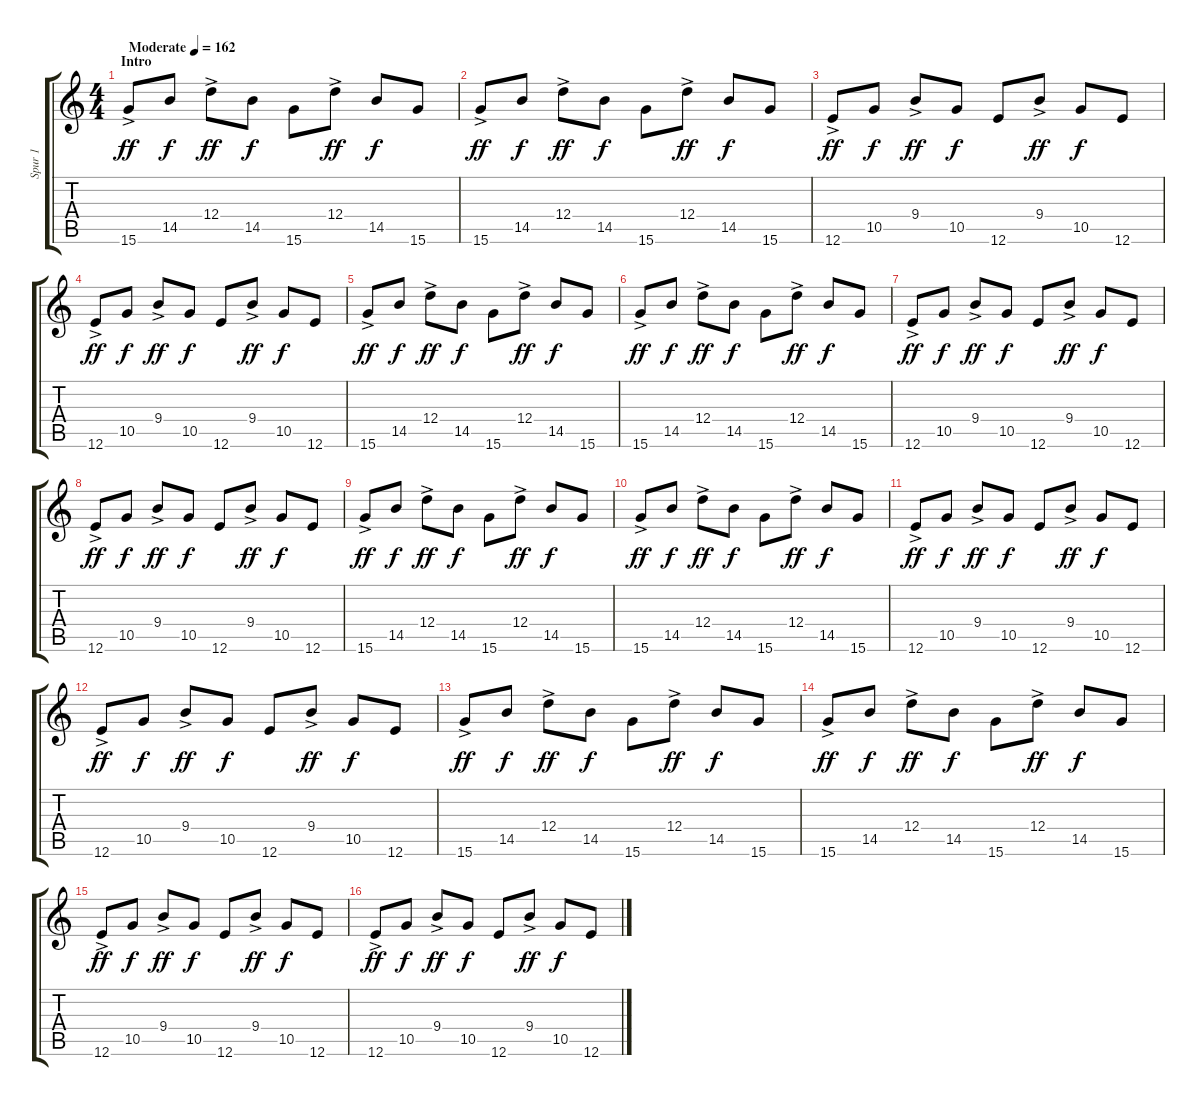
\track ("Spur 1" "Spur 1") {instrument acousticguitarsteel}
\staff {score tabs}
\tuning (E4 B3 G3 D3 A2 E2) {hide}
\ts (4 4)
\section ("" "Intro")
\tempo (162 "Moderate")
\clef g2
\ks c
15.6{ac}.8{dy ff instrument acousticguitarsteel} 14.5.8{dy f} 12.4{ac}.8{dy ff} 14.5.8{dy f} 15.6.8 12.4{ac}.8{dy ff} 14.5.8{dy f} 15.6.8 |
15.6{ac}.8{dy ff} 14.5.8{dy f} 12.4{ac}.8{dy ff} 14.5.8{dy f} 15.6.8 12.4{ac}.8{dy ff} 14.5.8{dy f} 15.6.8 |
12.6{ac}.8{dy ff} 10.5.8{dy f} 9.4{ac}.8{dy ff} 10.5.8{dy f} 12.6.8 9.4{ac}.8{dy ff} 10.5.8{dy f} 12.6.8 |
12.6{ac}.8{dy ff} 10.5.8{dy f} 9.4{ac}.8{dy ff} 10.5.8{dy f} 12.6.8 9.4{ac}.8{dy ff} 10.5.8{dy f} 12.6.8 |
15.6{ac}.8{dy ff} 14.5.8{dy f} 12.4{ac}.8{dy ff} 14.5.8{dy f} 15.6.8 12.4{ac}.8{dy ff} 14.5.8{dy f} 15.6.8 |
15.6{ac}.8{dy ff} 14.5.8{dy f} 12.4{ac}.8{dy ff} 14.5.8{dy f} 15.6.8 12.4{ac}.8{dy ff} 14.5.8{dy f} 15.6.8 |
12.6{ac}.8{dy ff} 10.5.8{dy f} 9.4{ac}.8{dy ff} 10.5.8{dy f} 12.6.8 9.4{ac}.8{dy ff} 10.5.8{dy f} 12.6.8 |
12.6{ac}.8{dy ff} 10.5.8{dy f} 9.4{ac}.8{dy ff} 10.5.8{dy f} 12.6.8 9.4{ac}.8{dy ff} 10.5.8{dy f} 12.6.8 |
15.6{ac}.8{dy ff} 14.5.8{dy f} 12.4{ac}.8{dy ff} 14.5.8{dy f} 15.6.8 12.4{ac}.8{dy ff} 14.5.8{dy f} 15.6.8 |
15.6{ac}.8{dy ff} 14.5.8{dy f} 12.4{ac}.8{dy ff} 14.5.8{dy f} 15.6.8 12.4{ac}.8{dy ff} 14.5.8{dy f} 15.6.8 |
12.6{ac}.8{dy ff} 10.5.8{dy f} 9.4{ac}.8{dy ff} 10.5.8{dy f} 12.6.8 9.4{ac}.8{dy ff} 10.5.8{dy f} 12.6.8 |
12.6{ac}.8{dy ff} 10.5.8{dy f} 9.4{ac}.8{dy ff} 10.5.8{dy f} 12.6.8 9.4{ac}.8{dy ff} 10.5.8{dy f} 12.6.8 |
15.6{ac}.8{dy ff} 14.5.8{dy f} 12.4{ac}.8{dy ff} 14.5.8{dy f} 15.6.8 12.4{ac}.8{dy ff} 14.5.8{dy f} 15.6.8 |
15.6{ac}.8{dy ff} 14.5.8{dy f} 12.4{ac}.8{dy ff} 14.5.8{dy f} 15.6.8 12.4{ac}.8{dy ff} 14.5.8{dy f} 15.6.8 |
12.6{ac}.8{dy ff} 10.5.8{dy f} 9.4{ac}.8{dy ff} 10.5.8{dy f} 12.6.8 9.4{ac}.8{dy ff} 10.5.8{dy f} 12.6.8 |
12.6{ac}.8{dy ff} 10.5.8{dy f} 9.4{ac}.8{dy ff} 10.5.8{dy f} 12.6.8 9.4{ac}.8{dy ff} 10.5.8{dy f} 12.6.8
